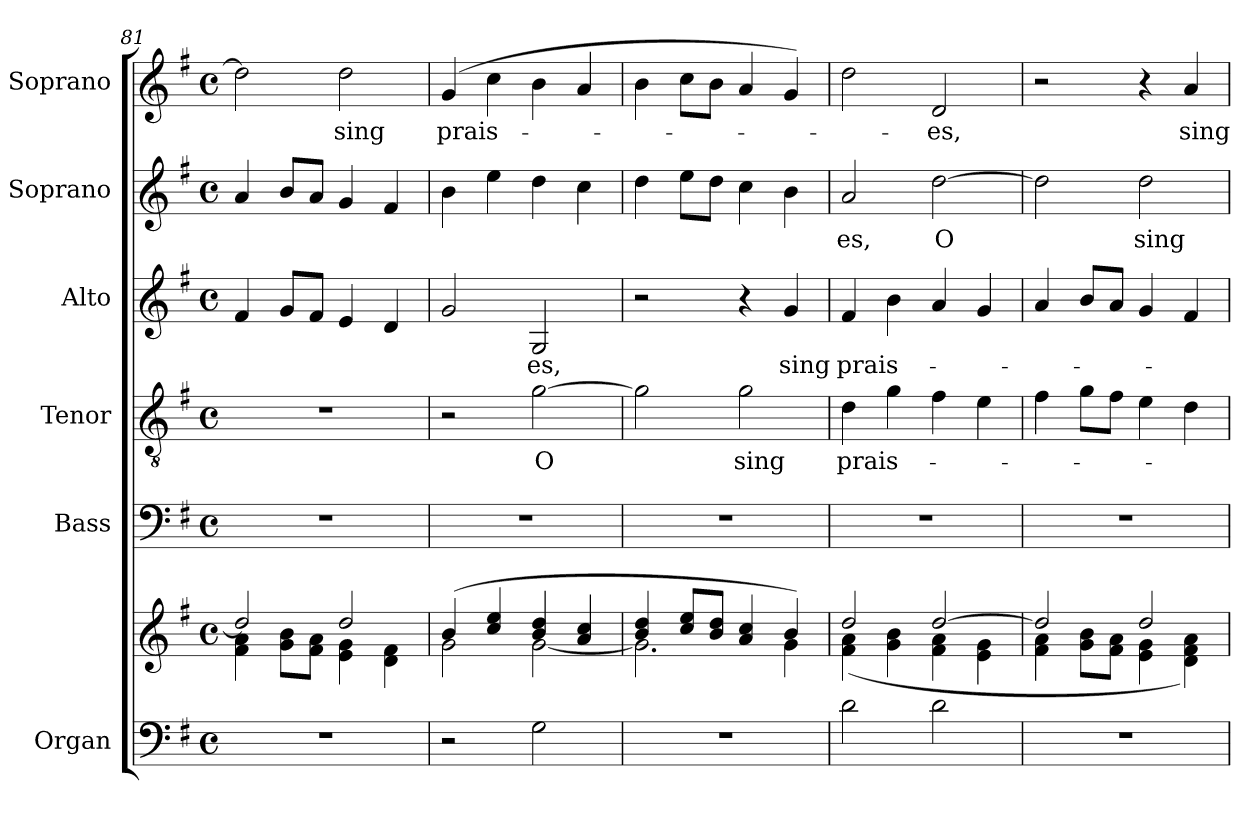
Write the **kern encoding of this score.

**kern	**kern	**kern	**kern	**text	**kern	**text	**kern	**text	**kern	**text
*part6	*part6	*part5	*part4	*part4	*part3	*part3	*part2	*part2	*part1	*part1
*staff7	*staff6	*staff5	*staff4	*staff4	*staff3	*staff3	*staff2	*staff2	*staff1	*staff1
*I"Organ	*	*I"Bass	*I"Tenor	*	*I"Alto	*	*I"Soprano	*	*I"Soprano	*
*I'Org.	*	*I'B.	*I'T.	*	*I'A.	*	*I'S.	*	*I'S.	*
*clefF4	*clefG2	*clefF4	*clefGv2	*	*clefG2	*	*clefG2	*	*clefG2	*
*	*	*	*ITrd7c12	*	*	*	*	*	*	*
*k[f#]	*k[f#]	*k[f#]	*k[f#]	*	*k[f#]	*	*k[f#]	*	*k[f#]	*
*G:	*G:	*G:	*G:	*	*G:	*	*G:	*	*G:	*
*M4/4	*M4/4	*M4/4	*M4/4	*	*M4/4	*	*M4/4	*	*M4/4	*
*met(c)	*met(c)	*met(c)	*met(c)	*	*met(c)	*	*met(c)	*	*met(c)	*
=81	=81	=81	=81	=81	=81	=81	=81	=81	=81	=81
*	*^	*	*	*	*	*	*	*	*	*
1r	2ddi/]	4f#i\ 4ai	1r	1r	.	4f#i/	.	4ai/	.	2ddi\]	.
.	.	8gi\ 8biL	.	.	.	8gi/L	.	8bi/L	.	.	.
.	.	8f#i\ 8aiJ	.	.	.	8f#i/J	.	8ai/J	.	.	.
!	!	!	!	!	!	!	!	!	!	!	!LO:LY:b:color=#000000
.	2ddi/	4ei\ 4gi	.	.	.	4ei/	.	4gi/	.	2ddi\	sing
.	.	4di\ 4f#i	.	.	.	4di/	.	4f#i/	.	.	.
=82	=82	=82	=82	=82	=82	=82	=82	=82	=82	=82	=82
!	!	!	!	!	!	!	!	!	!	!	!LO:LY:b:color=#000000
2r	(4bi/	2gi\	1r	2r	.	2gi/	.	4bi\	.	(4gi/	prais-
.	4cci/ 4eei	.	.	.	.	.	.	4eei\	.	4cci\	.
!	!	!	!	!	!LO:LY:b:color=#000000	!	!	!	!	!	!
!	!	!	!	!	!	!	!LO:LY:b:color=#000000	!	!	!	!
2Gi\	4bi/ 4ddi	[<2gi\	.	[>2Gi\	O	2Gi/	-es,	4ddi\	.	4bi\	.
.	4ai/ 4cci	.	.	.	.	.	.	4cci\	.	4ai/	.
=83	=83	=83	=83	=83	=83	=83	=83	=83	=83	=83	=83
1r	4bi/ 4ddi	2.gi\]	1r	2Gi\]	.	2r	.	4ddi\	.	4bi\	.
.	8cci/ 8eeiL	.	.	.	.	.	.	8eei\L	.	8cci\L	.
.	8bi/ 8ddiJ	.	.	.	.	.	.	8ddi\J	.	8bi\J	.
!	!	!	!	!	!LO:LY:b:color=#000000	!	!	!	!	!	!
.	4ai/ 4cci	.	.	2Gi\	sing	4r	.	4cci\	.	4ai/	.
!	!	!	!	!	!	!	!LO:LY:b:color=#000000	!	!	!	!
.	4bi/)	4gi\	.	.	.	4gi/	sing	4bi\	.	4gi/)	.
=84	=84	=84	=84	=84	=84	=84	=84	=84	=84	=84	=84
!	!	!	!	!	!LO:LY:b:color=#000000	!	!	!	!	!	!
!	!	!	!	!	!	!	!LO:LY:b:color=#000000	!	!	!	!
!	!	!	!	!	!	!	!	!	!LO:LY:b:color=#000000	!	!
2di\	2ddi/	(4f#i\ 4ai	1r	4Di\	prais-	4f#i/	prais-	2ai/	-es,	2ddi\	.
.	.	4gi\ 4bi	.	4Gi\	.	4bi\	.	.	.	.	.
!	!	!	!	!	!	!	!	!	!LO:LY:b:color=#000000	!	!
!	!	!	!	!	!	!	!	!	!	!	!LO:LY:b:color=#000000
2di\	[>2ddi/	4f#i\ 4ai	.	4F#i\	.	4ai/	.	[>2ddi\	O	2di/	-es,
.	.	4ei\ 4gi	.	4Ei\	.	4gi/	.	.	.	.	.
=85	=85	=85	=85	=85	=85	=85	=85	=85	=85	=85	=85
1r	2ddi/]	4f#i\ 4ai	1r	4F#i\	.	4ai/	.	2ddi\]	.	2r	.
.	.	8gi\ 8biL	.	8Gi\L	.	8bi/L	.	.	.	.	.
.	.	8f#i\ 8aiJ	.	8F#i\J	.	8ai/J	.	.	.	.	.
!	!	!	!	!	!	!	!	!	!LO:LY:b:color=#000000	!	!
.	2ddi/	4ei\ 4gi	.	4Ei\	.	4gi/	.	2ddi\	sing	4r	.
!	!	!	!	!	!	!	!	!	!	!	!LO:LY:b:color=#000000
.	.	4di\ 4f#i 4ai)	.	4Di\	.	4f#i/	.	.	.	4ai/	sing
*	*v	*v	*	*	*	*	*	*	*	*	*
=	=	=	=	=	=	=	=	=	=	=
*-	*-	*-	*-	*-	*-	*-	*-	*-	*-	*-
